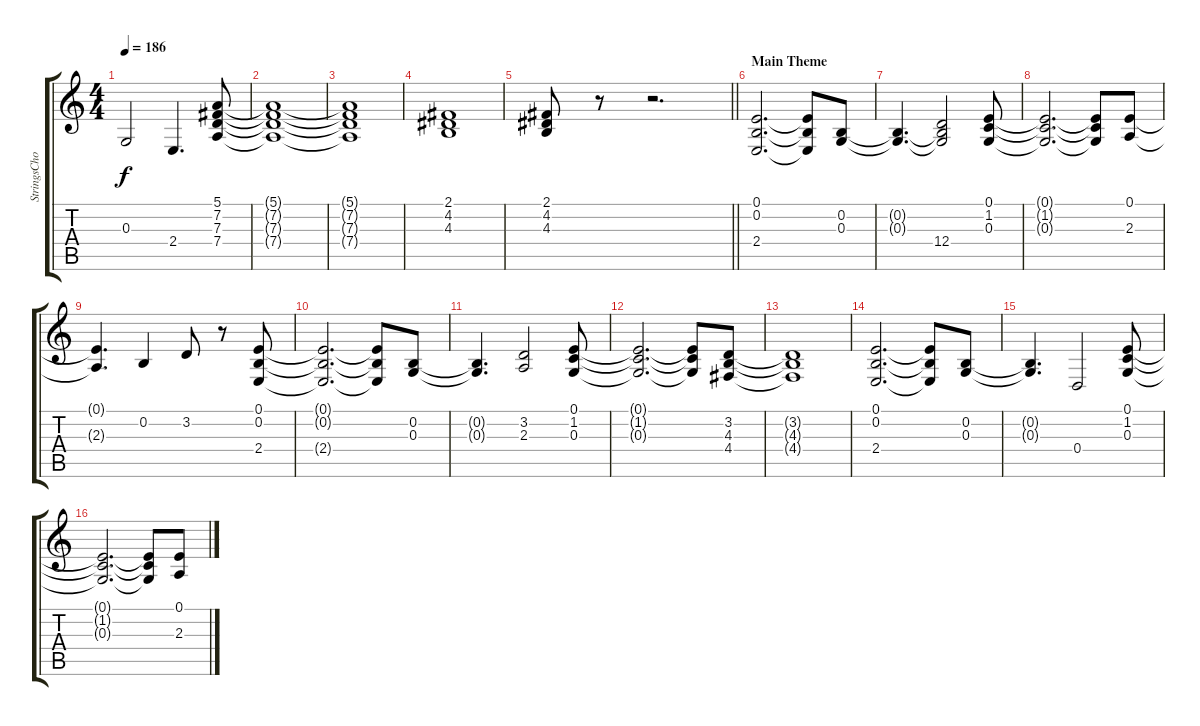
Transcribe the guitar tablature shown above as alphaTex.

\track ("StringsChords" "StringsCho") {instrument stringensemble1}
\staff {score tabs}
\tuning (E4 B3 G3 D3 A2 E2) {hide}
\ts (4 4)
\tempo 186
\clef g2
\ks c
0.3.2{dy f} 2.4.4{d} (5.1 7.2 7.3 7.4).8 |
(5.1{t} 7.2{t} 7.3{t} 7.4{t}).1 |
(5.1{t} 7.2{t} 7.3{t} 7.4{t}).1 |
(2.1 4.2 4.3).1 |
\barLineRight lightlight
(2.1 4.2 4.3).8 r.8 r.2{d} |
\section ("" "Main Theme")
(0.1 0.2 2.4).2{d} (0.1{t} 0.2{t} 2.4{t}).8 (0.2 0.3).8 |
(0.2{t} 0.3{t}).4{d} (0.2{t} 0.3{t} 12.4).2 (0.1 1.2 0.3).8 |
(0.1{t} 1.2{t} 0.3{t}).2{d} (0.1{t} 1.2{t} 0.3{t}).8 (0.1 2.3).8 |
(0.1{t} 2.3{t}).4{d} 0.2.4 3.2.8 r.8 (0.1 0.2 2.4).8 |
(0.1{t} 0.2{t} 2.4{t}).2{d} (0.1{t} 0.2{t} 2.4{t}).8 (0.2 0.3).8 |
(0.2{t} 0.3{t}).4{d} (3.2 2.3).2 (0.1 1.2 0.3).8 |
(0.1{t} 1.2{t} 0.3{t}).2{d} (0.1{t} 1.2{t} 0.3{t}).8 (3.2 4.3 4.4).8 |
(3.2{t} 4.3{t} 4.4{t}).1 |
(0.1 0.2 2.4).2{d} (0.1{t} 0.2{t} 2.4{t}).8 (0.2 0.3).8 |
(0.2{t} 0.3{t}).4{d} 0.4.2 (0.1 1.2 0.3).8 |
(0.1{t} 1.2{t} 0.3{t}).2{d} (0.1{t} 1.2{t} 0.3{t}).8 (0.1 2.3).8
